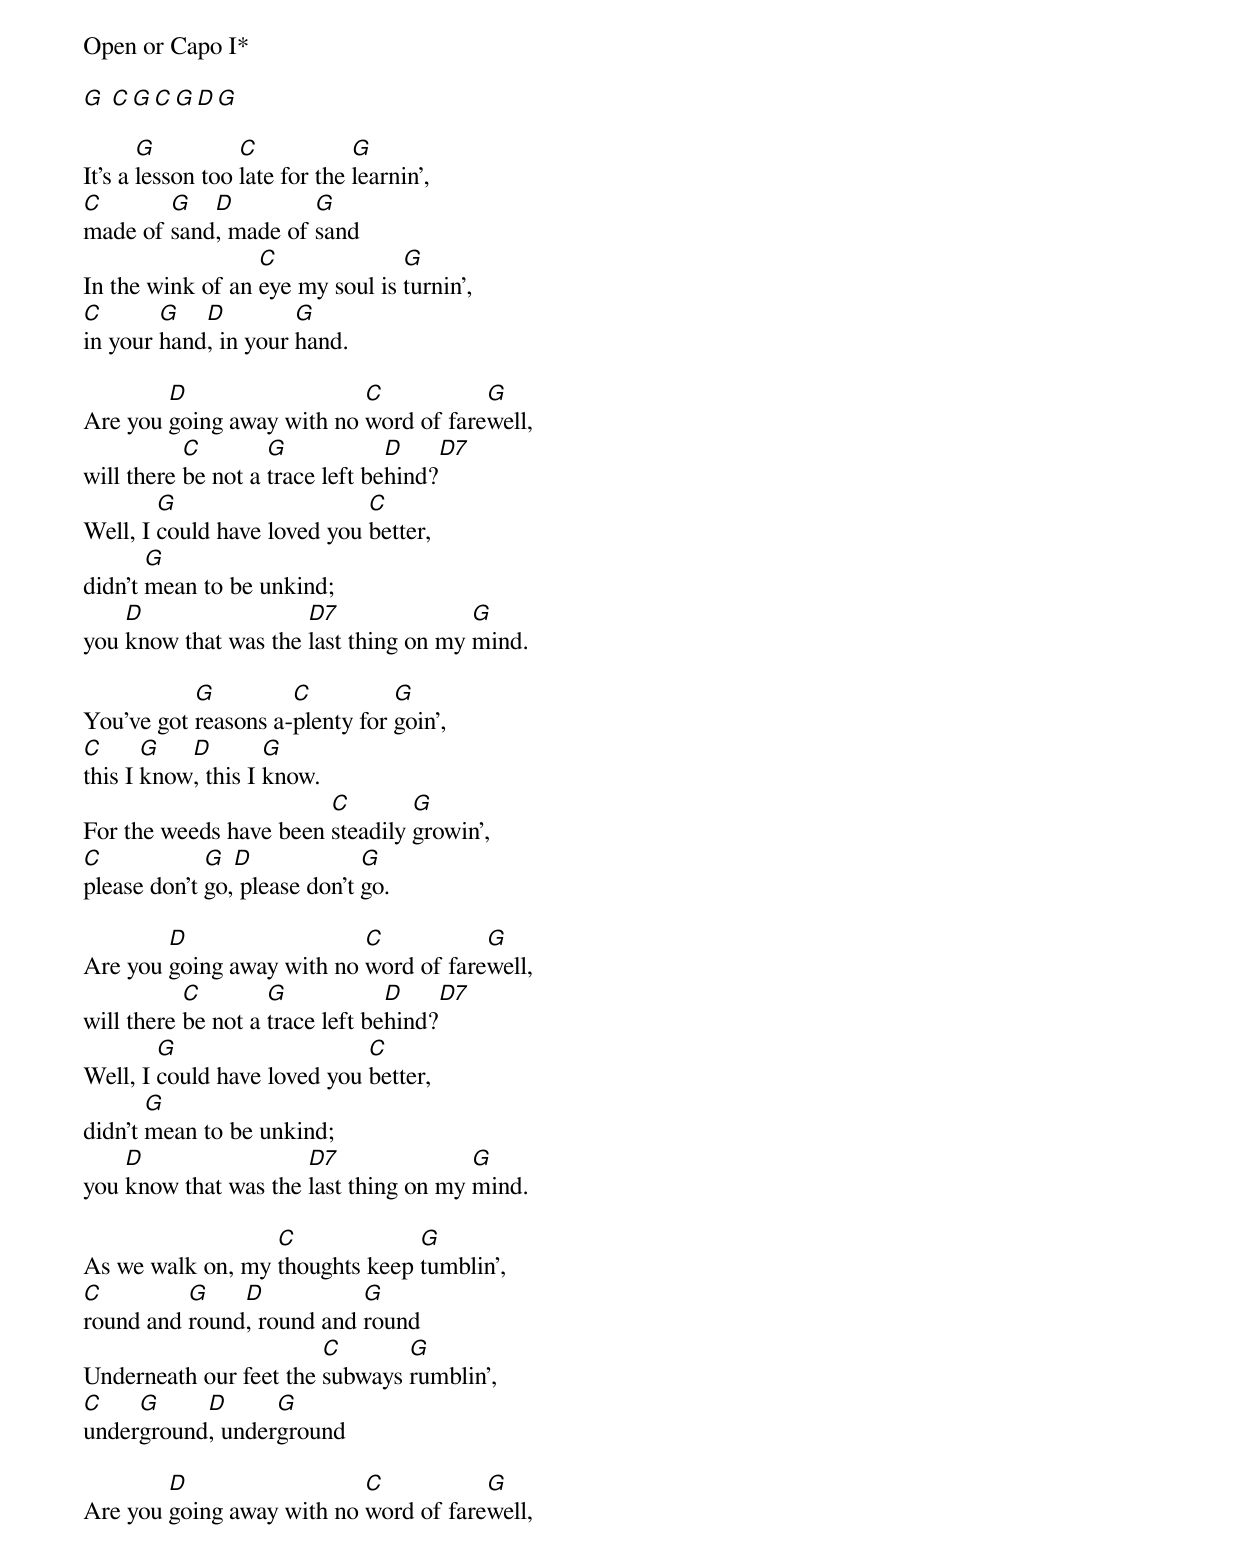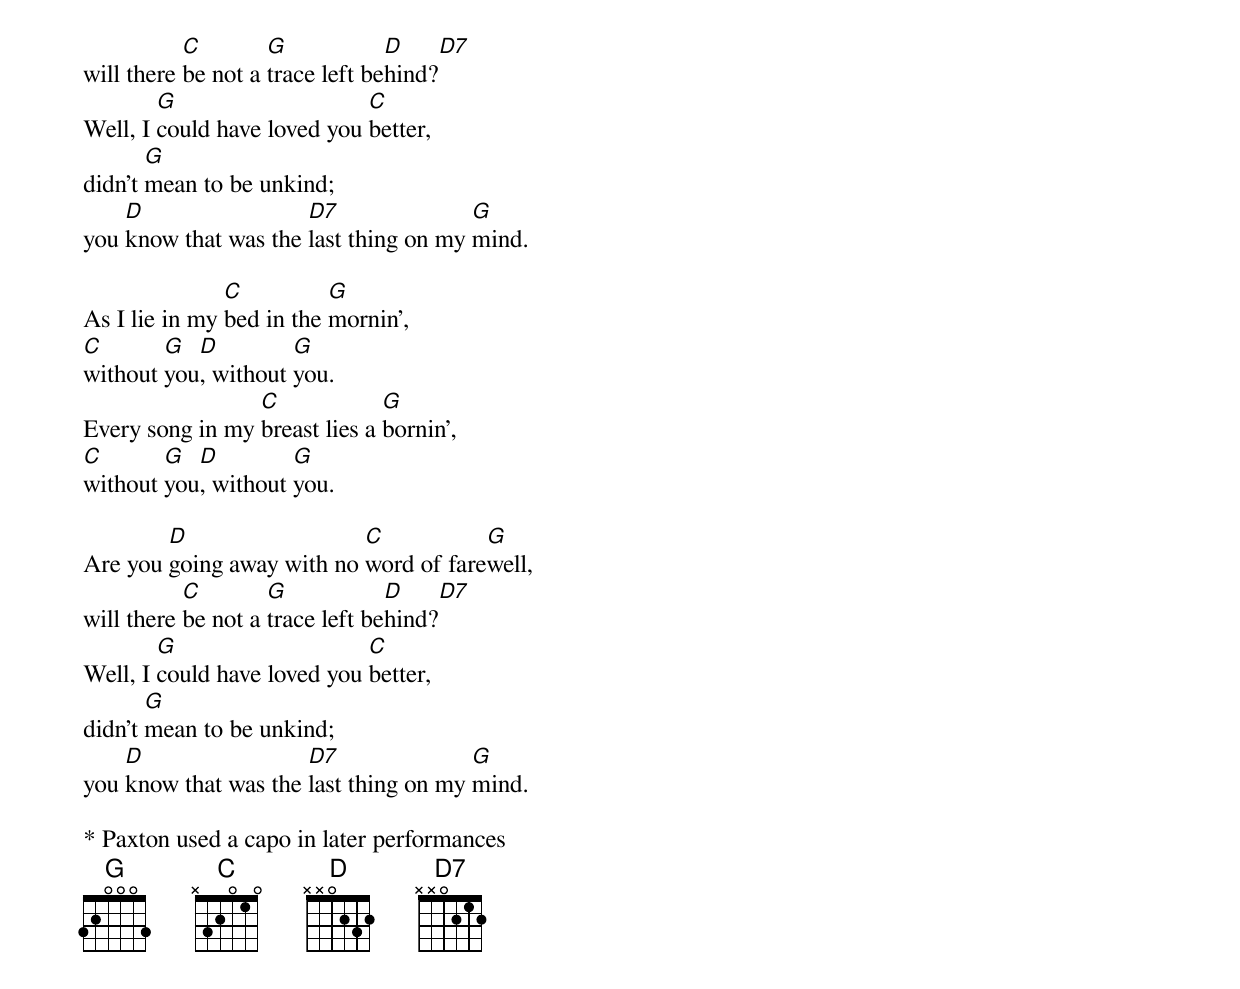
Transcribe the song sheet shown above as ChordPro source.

Open or Capo I*

[G] [C][G][C][G][D][G]

It's a [G]lesson too [C]late for the [G]learnin',
[C]made of [G]sand[D], made of [G]sand
In the wink of an [C]eye my soul is [G]turnin',
[C]in your [G]hand[D], in your [G]hand.

Are you [D]going away with no [C]word of fare[G]well,
will there [C]be not a [G]trace left be[D]hind?[D7]
Well, I [G]could have loved you [C]better,
didn't [G]mean to be unkind;
you [D]know that was the [D7]last thing on my [G]mind.

You've got [G]reasons a-[C]plenty for [G]goin',
[C]this I [G]know[D], this I [G]know.
For the weeds have been [C]steadily [G]growin',
[C]please don't [G]go,[D] please don't [G]go.

Are you [D]going away with no [C]word of fare[G]well,
will there [C]be not a [G]trace left be[D]hind?[D7]
Well, I [G]could have loved you [C]better,
didn't [G]mean to be unkind;
you [D]know that was the [D7]last thing on my [G]mind.

As we walk on, my [C]thoughts keep [G]tumblin',
[C]round and [G]round[D], round and [G]round
Underneath our feet the [C]subways [G]rumblin',
[C]under[G]ground[D], under[G]ground

Are you [D]going away with no [C]word of fare[G]well,
will there [C]be not a [G]trace left be[D]hind?[D7]
Well, I [G]could have loved you [C]better,
didn't [G]mean to be unkind;
you [D]know that was the [D7]last thing on my [G]mind.

As I lie in my [C]bed in the [G]mornin',
[C]without [G]you[D], without [G]you.
Every song in my [C]breast lies a [G]bornin',
[C]without [G]you[D], without [G]you.

Are you [D]going away with no [C]word of fare[G]well,
will there [C]be not a [G]trace left be[D]hind?[D7]
Well, I [G]could have loved you [C]better,
didn't [G]mean to be unkind;
you [D]know that was the [D7]last thing on my [G]mind.

* Paxton used a capo in later performances
